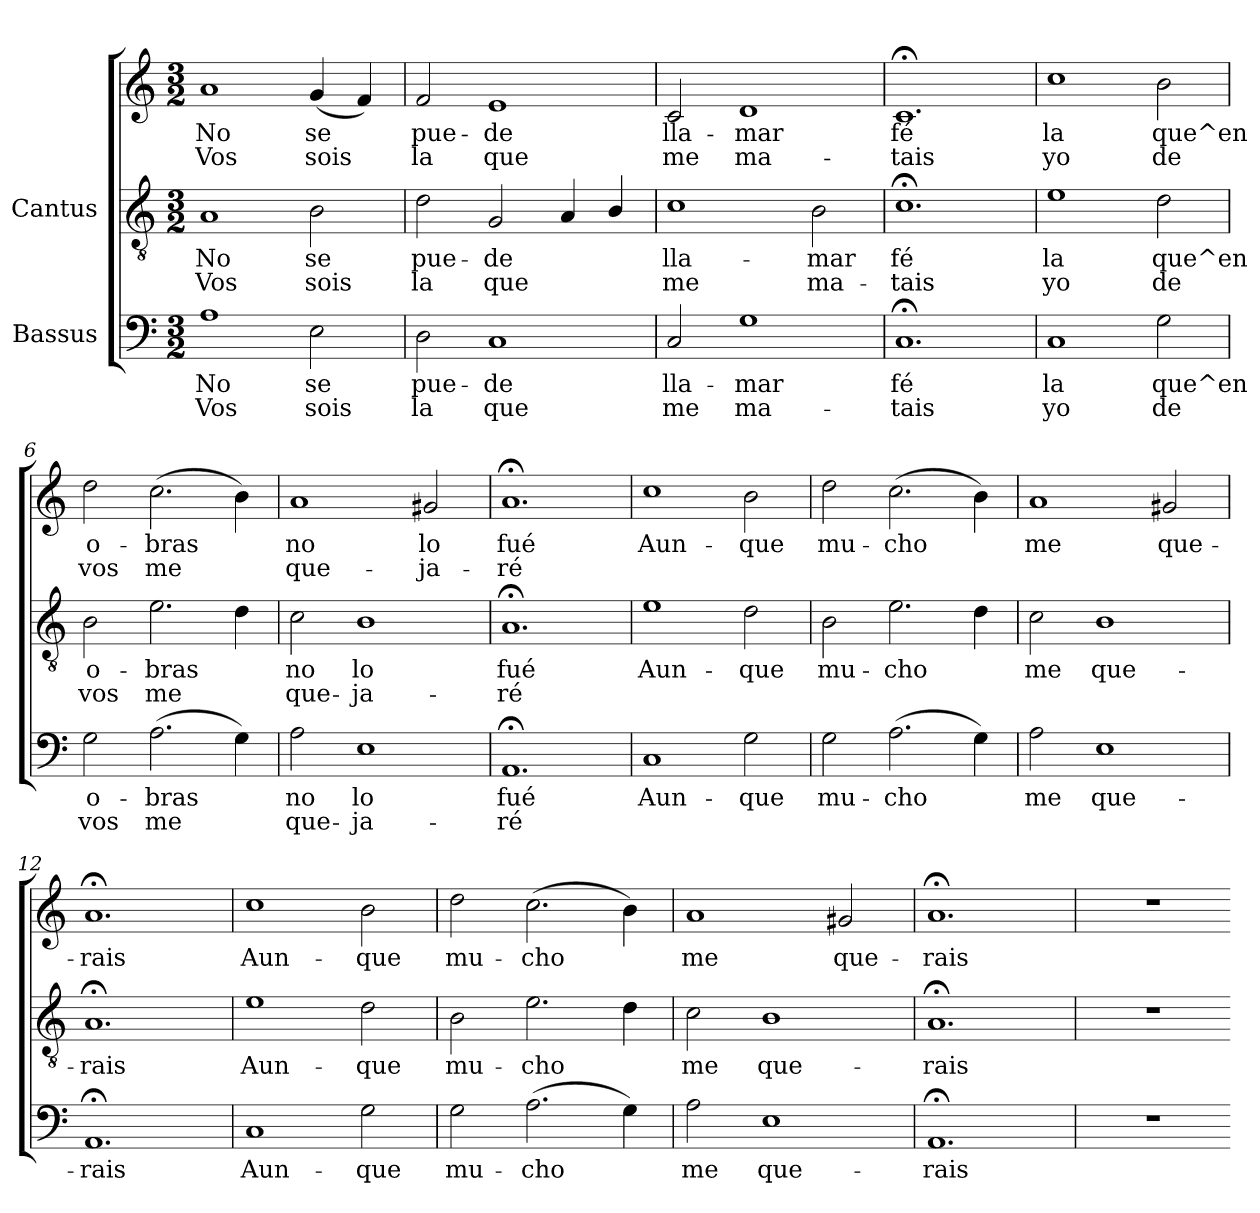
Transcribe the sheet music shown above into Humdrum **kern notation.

**kern	**text	**text	**kern	**text	**text	**kern	**text	**text
*part2	*part2	*part2	*part1	*part1	*part1	*part1	*part1	*part1
*staff3	*staff3	*staff3	*staff2	*staff2	*staff2	*staff1	*staff1	*staff1
*I"Bassus	*	*	*I"Cantus	*	*	*	*	*
!!LO:PB:g=z
*stria5	*	*	*stria5	*	*	*stria5	*	*
*clefF4	*	*	*clefGv2	*	*	*clefG2	*	*
*M3/2	*	*	*M3/2	*	*	*M3/2	*	*
*MM270	*	*	*MM270	*	*	*MM270	*	*
=1	=1	=1	=1	=1	=1	=1	=1	=1
!	!LO:LY:b:cj	!LO:LY:b:cj	!	!LO:LY:b:cj	!LO:LY:b:cj	!	!LO:LY:b:cj	!LO:LY:b:cj
1A	No	Vos	1A	No	Vos	1a	No	Vos
!	!LO:LY:b:cj	!LO:LY:b:cj	!	!LO:LY:b:cj	!LO:LY:b:cj	!	!LO:LY:b:cj	!LO:LY:b:cj
2E\	se	sois	2B\	se	sois	(<4g/	se	sois
!	!	!	!	!	!	!	!LO:LY:b:cj	!LO:LY:b:cj
.	.	.	.	.	.	4f/)	.	.
=2	=2	=2	=2	=2	=2	=2	=2	=2
!	!LO:LY:b:cj	!LO:LY:b:cj	!	!LO:LY:b:cj	!LO:LY:b:cj	!	!LO:LY:b:cj	!LO:LY:b:cj
2D\	pue-	-la	2d\	pue-	-la	2f/	pue-	-la
!	!LO:LY:b:cj	!LO:LY:b:cj	!	!LO:LY:b:cj	!LO:LY:b:cj	!	!LO:LY:b:cj	!LO:LY:b:cj
1C	de	que	2G/	de	que	1e	de	que
!	!	!	!	!LO:LY:b:cj	!LO:LY:b:cj	!	!	!
.	.	.	4A/	.	.	.	.	.
!	!	!	!	!LO:LY:b:cj	!LO:LY:b:cj	!	!	!
.	.	.	4B/	.	.	.	.	.
=3	=3	=3	=3	=3	=3	=3	=3	=3
!	!LO:LY:b:cj	!LO:LY:b:cj	!	!LO:LY:b:cj	!LO:LY:b:cj	!	!LO:LY:b:cj	!LO:LY:b:cj
2C/	lla-	-me	1c	-lla-	-me	2c/	lla-	-me
!	!LO:LY:b:cj	!LO:LY:b:cj	!	!	!	!	!LO:LY:b:cj	!LO:LY:b:cj
1G	mar	ma-	.	.	.	1d	mar	ma-
!	!	!	!	!LO:LY:b:cj	!LO:LY:b:cj	!	!	!
.	.	.	2B\	mar	ma-	.	.	.
=4	=4	=4	=4	=4	=4	=4	=4	=4
!	!LO:LY:b:cj	!LO:LY:b:cj	!	!LO:LY:b:cj	!LO:LY:b:cj	!	!LO:LY:b:cj	!LO:LY:b:cj
1.C;<	-fé	tais	1.c;<	fé	tais	1.c;<	-fé	tais
=5	=5	=5	=5	=5	=5	=5	=5	=5
!	!LO:LY:b:cj	!LO:LY:b:cj	!	!LO:LY:b:cj	!LO:LY:b:cj	!	!LO:LY:b:cj	!LO:LY:b:cj
1C	la	yo	1e	la	yo	1cc	la	yo
!	!LO:LY:b:cj	!LO:LY:b:cj	!	!LO:LY:b:cj	!LO:LY:b:cj	!	!LO:LY:b:cj	!LO:LY:b:cj
2G\	que^en	de	2d\	que^en	de	2b\	que^en	de
!!LO:LB:g=z
=6	=6	=6	=6	=6	=6	=6	=6	=6
!	!LO:LY:b:cj	!LO:LY:b:cj	!	!LO:LY:b:cj	!LO:LY:b:cj	!	!LO:LY:b:cj	!LO:LY:b:cj
2G\	o-	-vos	2B\	o-	-vos	2dd\	o-	-vos
!	!LO:LY:b:cj	!LO:LY:b:cj	!	!LO:LY:b:cj	!LO:LY:b:cj	!	!LO:LY:b:cj	!LO:LY:b:cj
(>2.A\	bras	me	2.e\	bras	me	(>2.cc\	bras	me
!	!LO:LY:b:cj	!LO:LY:b:cj	!	!LO:LY:b:cj	!LO:LY:b:cj	!	!LO:LY:b:cj	!LO:LY:b:cj
4G\)	.	.	4d\	.	.	4b\)	.	.
=7	=7	=7	=7	=7	=7	=7	=7	=7
!	!LO:LY:b:cj	!LO:LY:b:cj	!	!LO:LY:b:cj	!LO:LY:b:cj	!	!LO:LY:b:cj	!LO:LY:b:cj
2A\	no	que-	2c\	-no	que-	1a	no	que-
!	!LO:LY:b:cj	!LO:LY:b:cj	!	!LO:LY:b:cj	!LO:LY:b:cj	!	!	!
1E	-lo	ja-	1B	-lo	ja-	.	.	.
!	!	!	!	!	!	!	!LO:LY:b:cj	!LO:LY:b:cj
.	.	.	.	.	.	2g#X/	-lo	ja-
=8	=8	=8	=8	=8	=8	=8	=8	=8
!	!LO:LY:b:cj	!LO:LY:b:cj	!	!LO:LY:b:cj	!LO:LY:b:cj	!	!LO:LY:b:cj	!LO:LY:b:cj
1.AA;<	-fué	ré	1.A;<	fué	ré	1.a;<	-fué	ré
=9	=9	=9	=9	=9	=9	=9	=9	=9
!	!LO:LY:b:cj	!	!	!LO:LY:b:cj	!	!	!LO:LY:b:cj	!
1C	Aun-	.	1e	Aun-	.	1cc	Aun-	.
!	!LO:LY:b:cj	!	!	!LO:LY:b:cj	!	!	!LO:LY:b:cj	!
2G\	-que	.	2d\	-que	.	2b\	-que	.
=10	=10	=10	=10	=10	=10	=10	=10	=10
!	!LO:LY:b:cj	!	!	!LO:LY:b:cj	!	!	!LO:LY:b:cj	!
2G\	mu-	.	2B\	mu-	.	2dd\	mu-	.
!	!LO:LY:b:cj	!	!	!LO:LY:b:cj	!	!	!LO:LY:b:cj	!
(>2.A\	-cho	.	2.e\	-cho	.	(>2.cc\	-cho	.
!	!LO:LY:b:cj	!	!	!LO:LY:b:cj	!	!	!LO:LY:b:cj	!
4G\)	.	.	4d\	.	.	4b\)	.	.
=11	=11	=11	=11	=11	=11	=11	=11	=11
!	!LO:LY:b:cj	!	!	!LO:LY:b:cj	!	!	!LO:LY:b:cj	!
2A\	me	.	2c\	-me	.	1a	me	.
!	!LO:LY:b:cj	!	!	!LO:LY:b:cj	!	!	!	!
1E	que-	.	1B	que-	.	.	.	.
!	!	!	!	!	!	!	!LO:LY:b:cj	!
.	.	.	.	.	.	2g#X/	que-	.
!!LO:LB:g=z
=12	=12	=12	=12	=12	=12	=12	=12	=12
!	!LO:LY:b:cj	!	!	!LO:LY:b:cj	!	!	!LO:LY:b:cj	!
1.AA;<	-rais	.	1.A;<	rais	.	1.a;<	-rais	.
=13	=13	=13	=13	=13	=13	=13	=13	=13
!	!LO:LY:b:cj	!	!	!LO:LY:b:cj	!	!	!LO:LY:b:cj	!
1C	Aun-	.	1e	Aun-	.	1cc	Aun-	.
!	!LO:LY:b:cj	!	!	!LO:LY:b:cj	!	!	!LO:LY:b:cj	!
2G\	-que	.	2d\	-que	.	2b\	-que	.
=14	=14	=14	=14	=14	=14	=14	=14	=14
!	!LO:LY:b:cj	!	!	!LO:LY:b:cj	!	!	!LO:LY:b:cj	!
2G\	mu-	.	2B\	mu-	.	2dd\	mu-	.
!	!LO:LY:b:cj	!	!	!LO:LY:b:cj	!	!	!LO:LY:b:cj	!
(>2.A\	-cho	.	2.e\	-cho	.	(>2.cc\	-cho	.
!	!LO:LY:b:cj	!	!	!LO:LY:b:cj	!	!	!LO:LY:b:cj	!
4G\)	.	.	4d\	.	.	4b\)	.	.
=15	=15	=15	=15	=15	=15	=15	=15	=15
!	!LO:LY:b:cj	!	!	!LO:LY:b:cj	!	!	!LO:LY:b:cj	!
2A\	me	.	2c\	-me	.	1a	me	.
!	!LO:LY:b:cj	!	!	!LO:LY:b:cj	!	!	!	!
1E	que-	.	1B	que-	.	.	.	.
!	!	!	!	!	!	!	!LO:LY:b:cj	!
.	.	.	.	.	.	2g#X/	que-	.
=16	=16	=16	=16	=16	=16	=16	=16	=16
!	!LO:LY:b:cj	!	!	!LO:LY:b:cj	!	!	!LO:LY:b:cj	!
1.AA;<	-rais	.	1.A;<	rais	.	1.a;<	-rais	.
=17	=17	=17	=17	=17	=17	=17	=17	=17
1.r	.	.	1.r	.	.	1.r	.	.
=	==	==	==	==	==	==	==	==
*-	*-	*-	*-	*-	*-	*-	*-	*-
